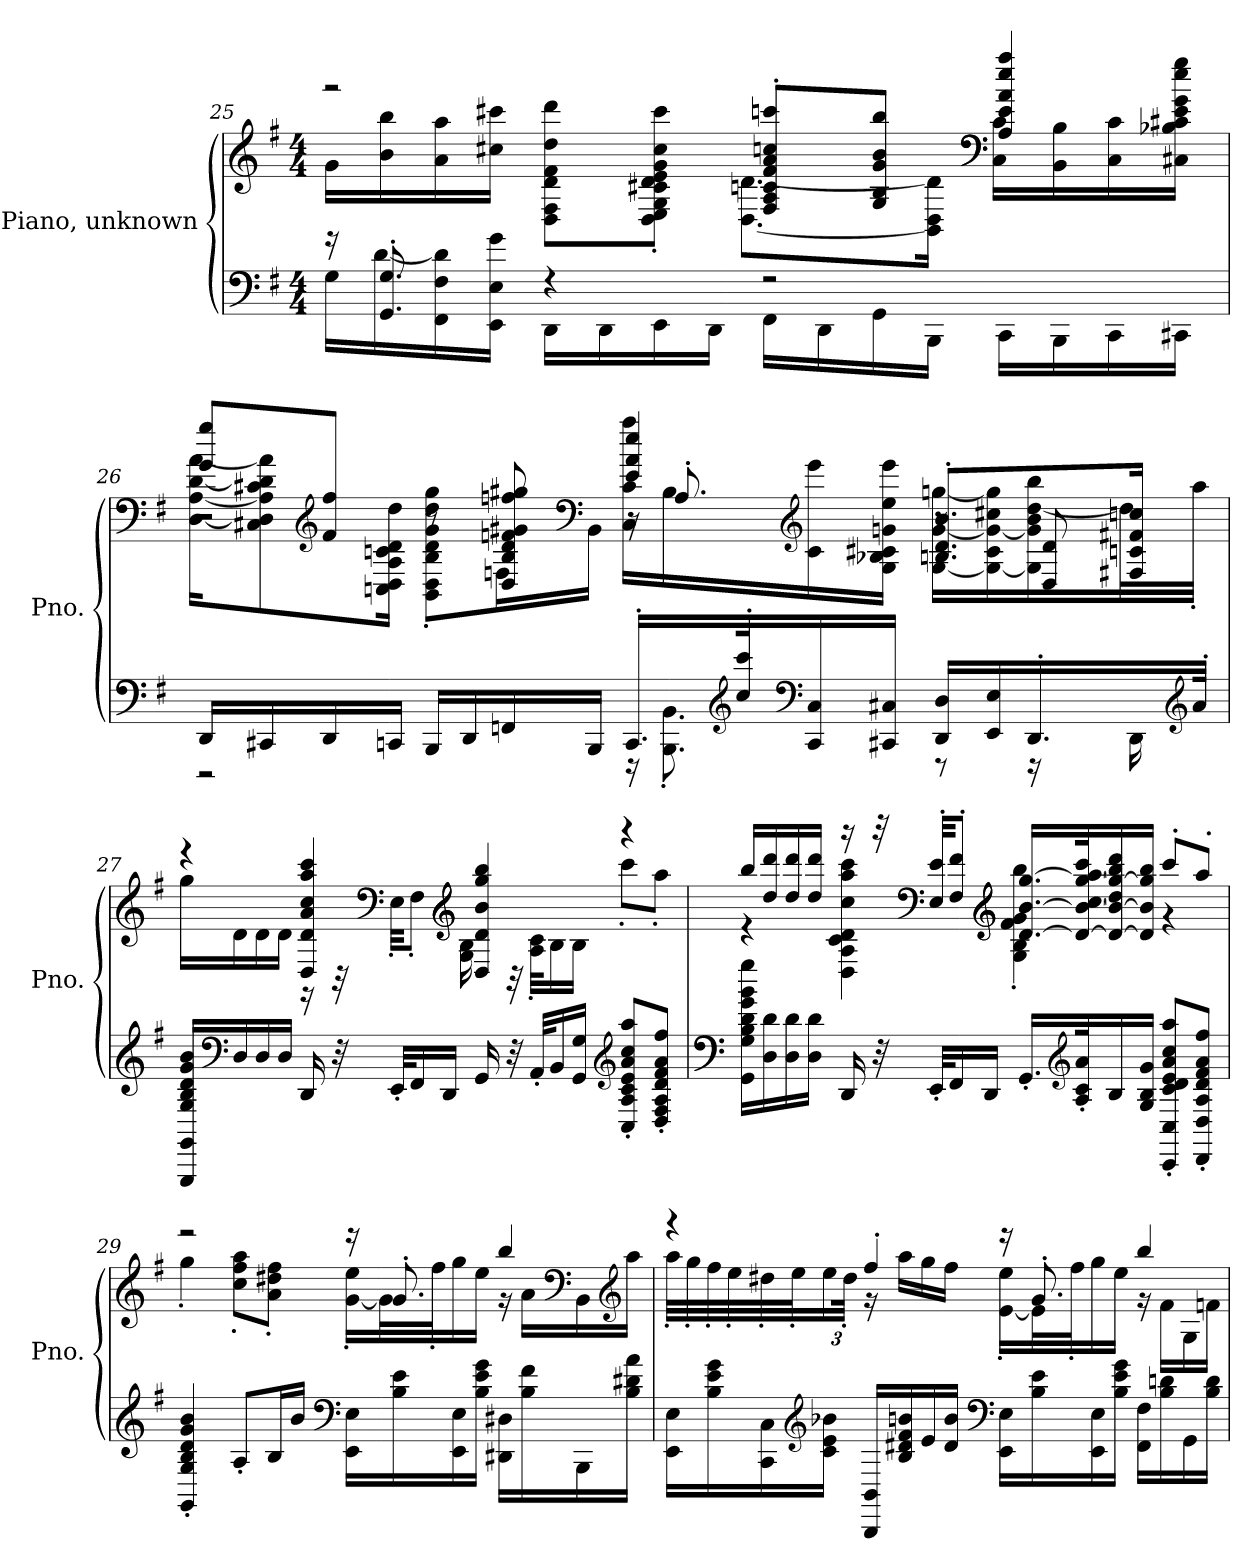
**kern	**kern
*part1	*part1
*staff2	*staff1
*I"Piano, unknown	*
*I'Pno.	*
!!LO:PB:g=z
*clefF4	*clefG2
*k[f#]	*k[f#]
*M4/4	*M4/4
=25	=25
*^	*^
16r	16G\LL	2r	16g\LL
8.GG/' 8.G/'	[16d\	.	16b\ 16bb\
.	16FF#\ 16F#\ 16d\]	.	16a\ 16aa\
.	16EE\ 16E\ 16g\JJ	.	16cc#X\ 16ccc#X\JJ
4r	16DD\LL	.	8D\ 8F#\ 8d\ 8f#\ 8dd\ 8ddd\L
.	16DD\	.	.
.	16EE\	.	8D\' 8E\' 8G\' 8c#X\' 8d\' 8e\' 8g\' 8cc#\' 8ccc#\'J
.	16DD\JJ	.	.
2r	16FF#\LL	8F#/' 8A/' 8cn/' 8f#/' 8a/' 8ccn/' 8cccn/'L	[8.D\ [8.d\L
.	16DD\	.	.
.	16GG\	8G/ 8B/ 8g/ 8b/ 8bb/J	.
.	16BBB\JJ	.	16BB\ 16D\] 16d\]Jk
*	*	*clefF4	*
.	16CC\LL	4A/ 4e/ 4a/ 4ee/ 4aa/	16C\ 16c\LL
.	16BBB\	.	16BB\ 16B\
.	16CC\	.	16C\ 16c\
.	16CC#X\JJ	.	16C#X\ 16B-X\ 16c#X\ 16e\ 16g\ 16ee\ 16gg\JJ
!!LO:LB:g=z
=26	=26	=26	=26
*	*	*	*^
16DD/LL	2r	8g/ 8gg/L	[16D\ [16A\ [16d\ [16a\KL	2r
16CC#X/	.	.	8C#X\ 8D\] 8A\] 8c#X\ 8d\] 8a\]	.
*	*	*clefG2	*	*
16DD/	.	8f#/ 8ff#/J	.	.
16CCn/JJ	.	.	16Cn\ 16D\ 16A\ 16cn\ 16d\ 16dd\Jk	.
16BBB/LL	.	8r	8BB\' 8D\' 8B\' 8d\' 8g\' 8dd\' 8gg\'L	.
16DD/	.	.	.	.
16FFn/	.	8D/ 8B/ 8d/ 8fn/ 8g#X/ 8ffn/ 8gg#X/	16Fn\L	.
*	*	*clefF4	*	*
16BBB/JJ	.	.	16BB\JJ	.
16.CC'/LL	16r	4e/ 4a/ 4ee/	16C\ 16c\ 16aa\LL	16r
.	8.BBB\' 8.BB\'	.	16B\	8.A'/
*clefG2	*	*	*	*
32cc/' 32ccc/'K	.	.	.	.
*clefF4	*	*clefG2	*	*
16CC/ 16C/	.	.	16c\ 16eee\	.
16CC#X/ 16C#X/JJ	.	.	16G\ 16B-X\ 16c#X\ 16gn\ 16ee\ 16eee\JJ	.
16DD/ 16D/LL	8r	8.Bn/' 8.d/' 8.b/'L	[16G\ [16g\ [16ggn\LL	8r
16EE/ 16E/	.	.	16G\_ 16c#\ 16g\_ 16cc#X\ 16gg\]	.
16.DD'/	16r	.	16G\] 16g\] 16b\ [16dd\ 16bb\	8D/ 8d/
.	16DD\	16F#X/ 16cn/ 16f#X/ 16ccn/Jk	32dd\L]	.
*clefG2	*	*	*	*
32a'/JJk	.	.	32aa'\JJJ	.
*v	*v	*	*	*
*	*	*v	*v
!!LO:LB:g=z
=27	=27	=27
16GGG/ 16GG/ 16G/ 16B/ 16d/ 16g/ 16b/LL	4r	16gg\LL
*clefF4	*	*
16D/	.	16d\
16D/	.	16d\
16D/JJ	.	16d\JJ
16DD/	4D/ 4d/ 4a/ 4cc/ 4aa/ 4ccc/	16r
32r	.	32r
*	*clefF4	*
32EE'/KLL	.	32E'\KKL
16FF#/	.	8F#'\J
16DD/JJ	.	.
*	*clefG2	*
16GG/	4D/ 4d/ 4b/ 4gg/ 4bb/	16G\ 16B\
32r	.	32r
32AA'/KLL	.	32A\' 32c\'KLL
16BB/	.	16B\
16GG/ 16G/JJ	.	16B\JJ
*clefG2	*	*
8C/' 8A/' 8c/' 8e/' 8a/' 8cc/' 8aa/'L	4r	8ccc'\L
8D/' 8F#/' 8A/' 8d/' 8f#/' 8a/' 8ff#/'J	.	8aa'\J
!!LO:LB:g=z	!!
=28	=28	=28
*clefF4	*	*
16GG\ 16G\ 16B\ 16d\ 16g\ 16b\ 16gg\LL	16bb/LL	4r
16D\ 16d\	16dd/ 16ddd/	.
16D\ 16d\	16dd/ 16ddd/	.
16D\ 16d\JJ	16dd/ 16ddd/JJ	.
16DD/	16r	4D\ 4A\ 4c\ 4d\ 4cc\ 4aa\ 4ccc\
32r	32r	.
*	*clefF4	*
32EE'/KLL	32E/' 32e/'KKL	.
16FF#/	8F#/' 8f#/'J	.
16DD/JJ	.	.
*	*clefG2	*
16.GG'/LL	[16.d/ [16.b/ [16.gg/LL	4G\' 4B\' 4f#\' 4g\' 4bb\'
*clefG2	*	*
32A/' 32c/' 32a/'K	32d/_ 32b/_ 32cc/ 32gg/_ 32aa/ 32ccc/K	.
16B/	16d/_ 16b/_ 16dd/ 16gg/_ 16bb/ 16ddd/	.
16G/ 16B/ 16g/JJ	16d/] 16b/] 16gg/] 16bb/JJ	.
8CC/' 8C/' 8c/' 8d/' 8e/' 8a/' 8cc/' 8aa/'L	8ccc'/L	4r
8DD/' 8D/' 8A/' 8d/' 8f#/' 8a/' 8ff#/'J	8aa'/J	.
!!LO:LB:g=z	!!
=29	=29	=29
4GG/' 4G/' 4B/' 4d/' 4g/' 4b/'	2r	4gg'\
8A'/L	.	8cc\' 8ff#\' 8aa\'L
16B/L	.	8a\' 8dd#X\' 8ff#\'J
16b/JJ	.	.
*clefF4	*	*
16EE\ 16E\LL	16r	[16g\' 16ee\'LL
16B\ 16e\	8.g'/	32g\L]
.	.	32ff#'\J
16EE\ 16E\	.	16gg\
16B\ 16e\ 16g\JJ	.	16ee\JJ
16DD#X\ 16D#X\LL	4bb/	16r
16B\ 16f#\	.	16a\LL
*	*clefF4	*
16BBB\	.	16BB\
*	*clefG2	*
16B\ 16d#X\ 16a\JJ	.	16aa\JJ
!!LO:LB:g=z	!!
=30	=30	=30
16EE\ 16E\LL	4r	32aa'\LLL
.	.	32gg'\
16B\ 16e\ 16g\	.	32ff#'\
.	.	32ee'\
16CC\ 16C\	.	32dd#X'\
.	.	32ee'\J
*clefG2	*	*
*	*	*Xbrackettup
16c\ 16e\ 16b-X\JJ	.	24ee\
.	.	48dd#'\JJk
16BBB/ 16BB/LL	4ff#'/	16r
16B/ 16d#X/ 16f#/ 16bn/	.	16aa\LL
16e/	.	16gg\
16d#/ 16b/JJ	.	16ff#\JJ
*clefF4	*	*
16EE\ 16E\LL	16r	[16e\' 16ee\'LL
16B\ 16e\	8.g'/	32e\L]
.	.	32ff#'\J
16EE\ 16E\	.	16gg\
16B\ 16e\ 16g\JJ	.	16ee\JJ
16FF#\ 16F#\LL	4bb/	16r
16B\ 16dn\	.	16f#\LL
16GG\	.	16G\
16B\ 16d\JJ	.	16fn\JJ
*	*v	*v
=	=
*-	*-
